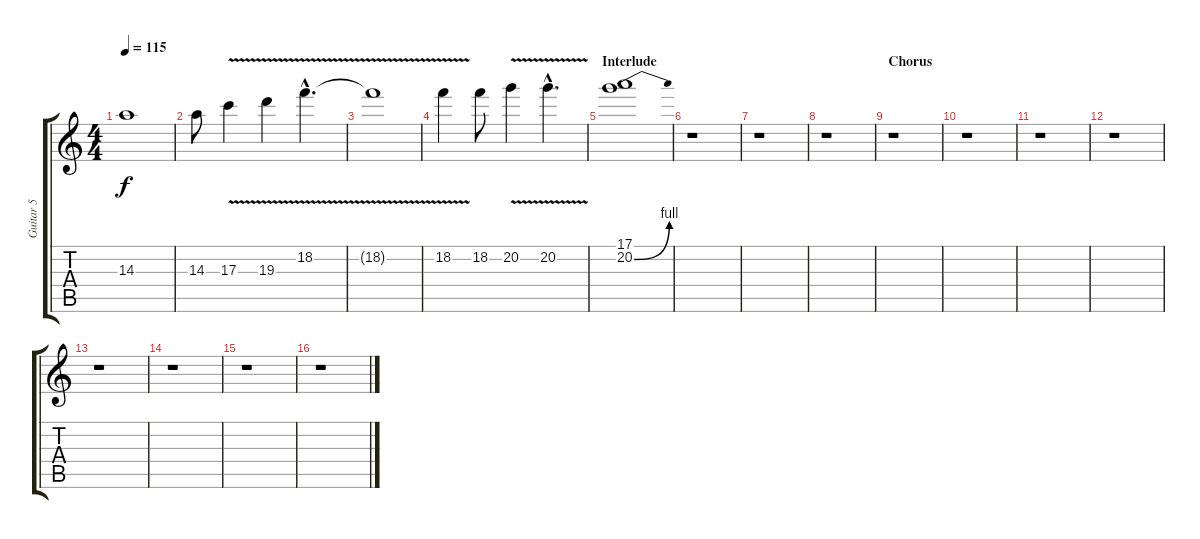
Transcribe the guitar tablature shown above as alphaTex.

\track ("Guitar 5" "Guitar 5") {instrument overdrivenguitar}
\staff {score tabs}
\tuning (E4 B3 G3 D3 A2 E2) {hide}
\ts (4 4)
\tempo 115
\clef g2
\ks c
14.3{t}.1{dy f} |
14.3.8 17.3{v}.4 19.3{v}.4 18.2{v hac}.4{d} |
18.2{t}.1 |
18.2{v}.4 18.2.8 20.2{v}.4 20.2{v hac}.4{d} |
\section ("" "Interlude")
(17.1 20.2{be (bend 0 0 60 4)}).1{volume 0} |
r.1 |
r.1 |
r.1 |
\section ("" "Chorus")
r.1 |
r.1 |
r.1 |
r.1 |
r.1 |
r.1 |
r.1 |
r.1
